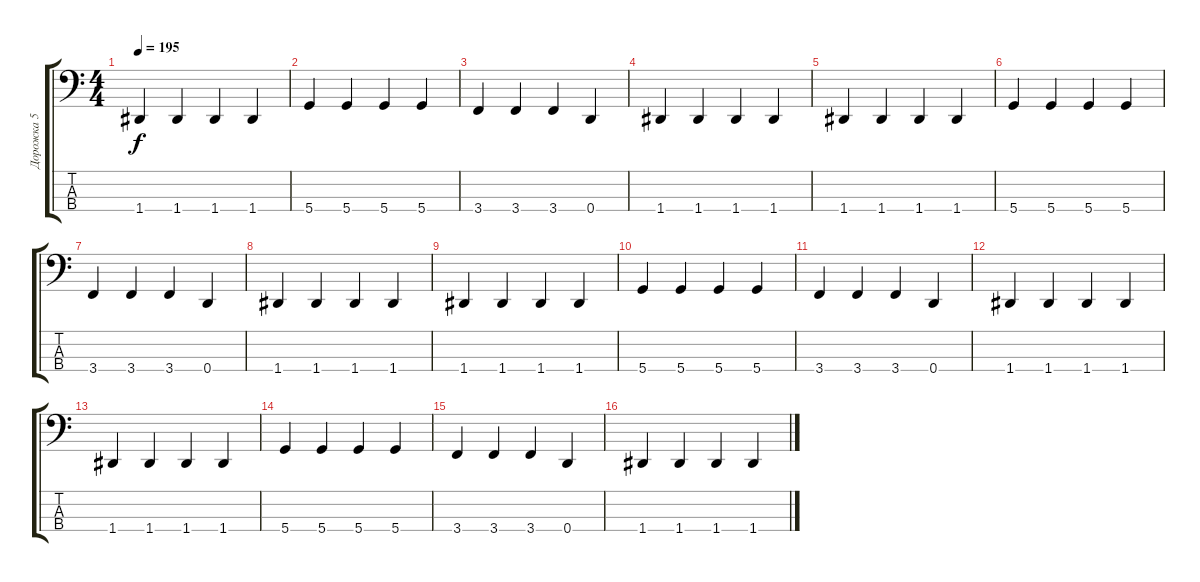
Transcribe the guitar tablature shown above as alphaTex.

\track ("Дорожка 5" "Дорожка 5") {instrument electricbassfinger}
\staff {score tabs}
\tuning (G2 D2 A1 D1) {hide}
\ts (4 4)
\tempo 195
\clef f4
\ks c
1.4.4{dy f} 1.4.4 1.4.4 1.4.4 |
5.4.4 5.4.4 5.4.4 5.4.4 |
3.4.4 3.4.4 3.4.4 0.4.4 |
1.4.4 1.4.4 1.4.4 1.4.4 |
1.4.4 1.4.4 1.4.4 1.4.4 |
5.4.4 5.4.4 5.4.4 5.4.4 |
3.4.4 3.4.4 3.4.4 0.4.4 |
1.4.4 1.4.4 1.4.4 1.4.4 |
1.4.4 1.4.4 1.4.4 1.4.4 |
5.4.4 5.4.4 5.4.4 5.4.4 |
3.4.4 3.4.4 3.4.4 0.4.4 |
1.4.4 1.4.4 1.4.4 1.4.4 |
1.4.4 1.4.4 1.4.4 1.4.4 |
5.4.4 5.4.4 5.4.4 5.4.4 |
3.4.4 3.4.4 3.4.4 0.4.4 |
1.4.4 1.4.4 1.4.4 1.4.4
